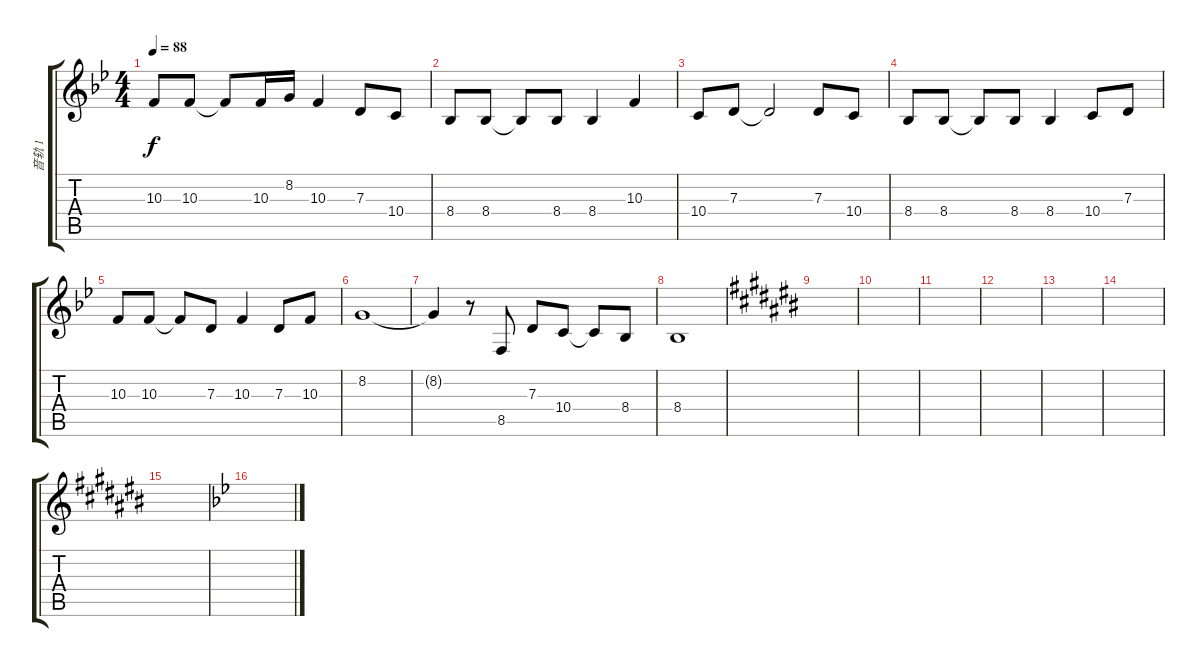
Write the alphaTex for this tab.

\track ("音轨 1" "音轨 1") {instrument flute}
\staff {score tabs}
\tuning (E4 B3 G3 D3 A2 E2) {hide}
\ts (4 4)
\tempo 88
\clef g2
\ks bb
10.3.8{dy f} 10.3.8 10.3{t}.8 10.3.16 8.2.16 10.3.4 7.3.8 10.4.8 |
8.4.8 8.4.8 8.4{t}.8 8.4.8 8.4.4 10.3.4 |
10.4.8 7.3.8 7.3{t}.2 7.3.8 10.4.8 |
8.4.8 8.4.8 8.4{t}.8 8.4.8 8.4.4 10.4.8 7.3.8 |
10.3.8 10.3.8 10.3{t}.8 7.3.8 10.3.4 7.3.8 10.3.8 |
8.2.1 |
8.2{t}.4 r.8 8.5.8 7.3.8 10.4.8 10.4{t}.8 8.4.8 |
8.4.1 |
\ks c#
|
|
|
|
|
|
|
\ks bb
